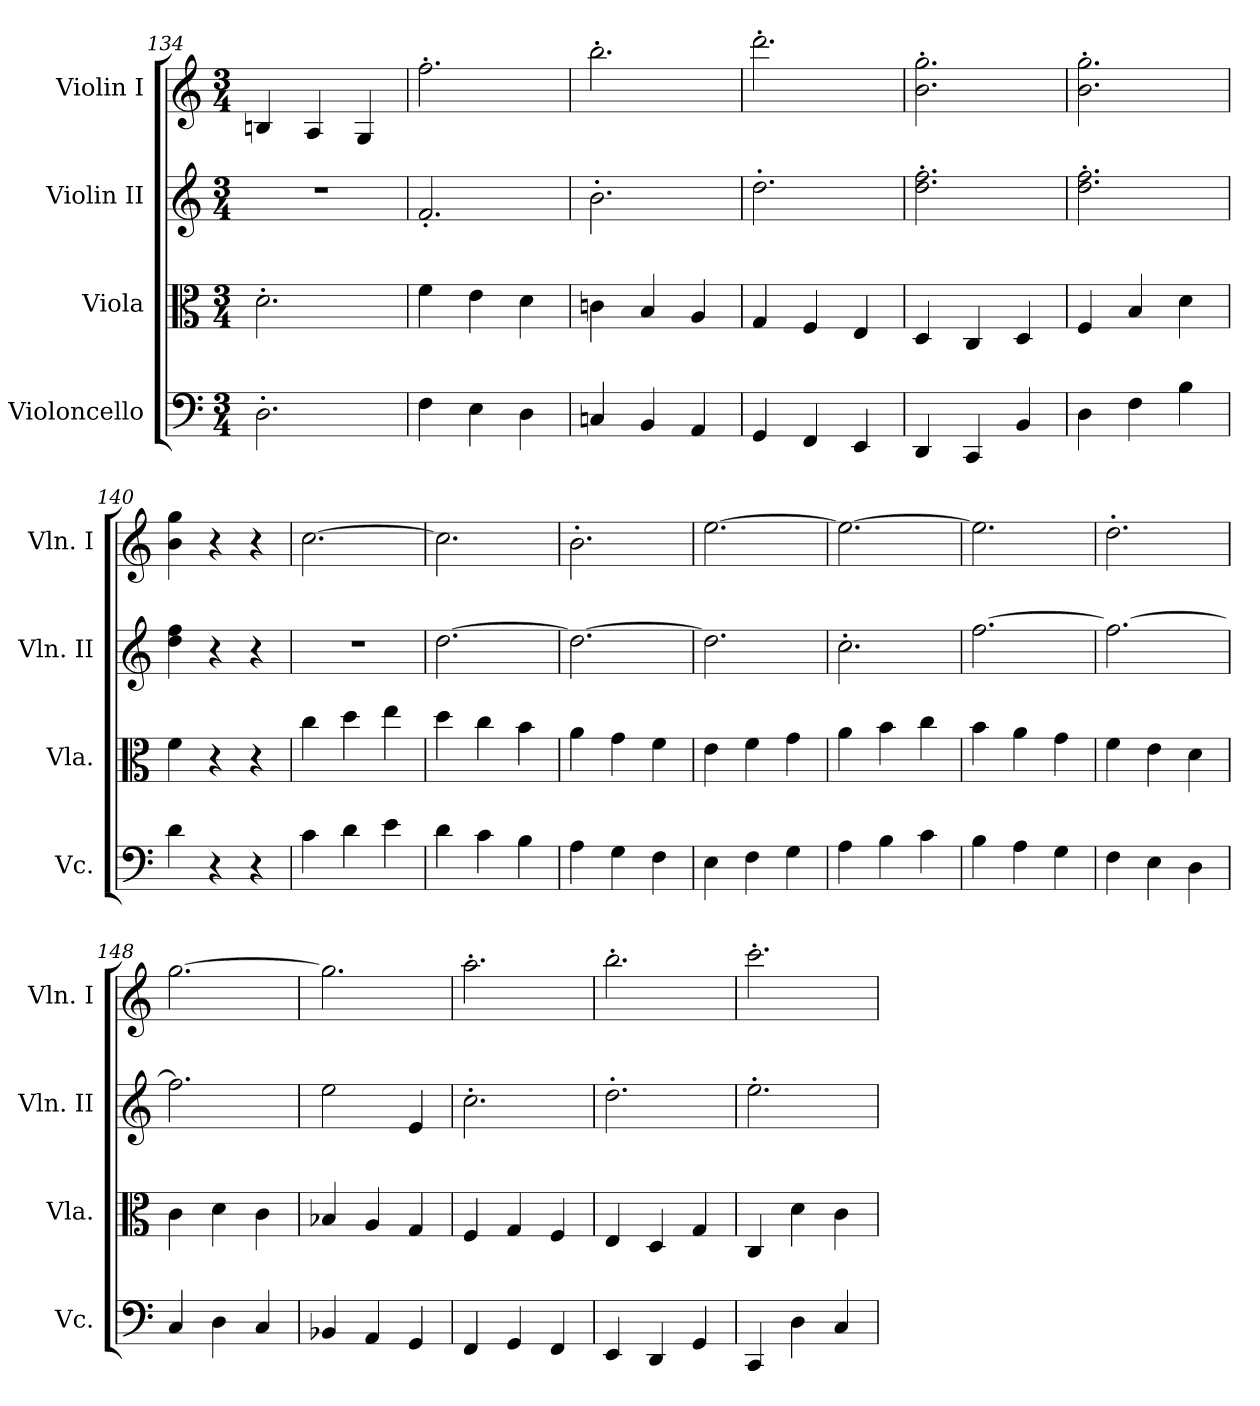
**kern	**kern	**kern	**kern
*part4	*part3	*part2	*part1
*staff4	*staff3	*staff2	*staff1
*I"Violoncello	*I"Viola	*I"Violin II	*I"Violin I
*I'Vc.	*I'Vla.	*I'Vln. II	*I'Vln. I
*clefF4	*clefC3	*clefG2	*clefG2
*k[]	*k[]	*k[]	*k[]
*C:	*C:	*C:	*C:
*M3/4	*M3/4	*M3/4	*M3/4
=134	=134	=134	=134
2.D'\	2.d'\	2.r	4Bn/
.	.	.	4A/
.	.	.	4G/
=135	=135	=135	=135
4F\	4f\	2.f'/	2.ff'\
4E\	4e\	.	.
4D\	4d\	.	.
=136	=136	=136	=136
4Cn/	4cn\	2.b'\	2.bb'\
4BB/	4B/	.	.
4AA/	4A/	.	.
=137	=137	=137	=137
4GG/	4G/	2.dd'\	2.ddd'\
4FF/	4F/	.	.
4EE/	4E/	.	.
=138	=138	=138	=138
4DD/	4D/	2.dd\' 2.ff\'	2.b\' 2.gg\'
4CC/	4C/	.	.
4BB/	4D/	.	.
=139	=139	=139	=139
4D\	4F/	2.dd\' 2.ff\'	2.b\' 2.gg\'
4F\	4B/	.	.
4B\	4d\	.	.
!!LO:PB:g=z
=140	=140	=140	=140
4d\	4f\	4dd\ 4ff\	4b\ 4gg\
4r	4r	4r	4r
4r	4r	4r	4r
=141	=141	=141	=141
4c\	4cc\	2.r	[2.cc\
4d\	4dd\	.	.
4e\	4ee\	.	.
=142	=142	=142	=142
4d\	4dd\	[2.dd\	2.cc\]
4c\	4cc\	.	.
4B\	4b\	.	.
=143	=143	=143	=143
4A\	4a\	2.dd\_	2.b'\
4G\	4g\	.	.
4F\	4f\	.	.
=144	=144	=144	=144
4E\	4e\	2.dd\]	[2.ee\
4F\	4f\	.	.
4G\	4g\	.	.
=145	=145	=145	=145
4A\	4a\	2.cc'\	2.ee\_
4B\	4b\	.	.
4c\	4cc\	.	.
=146	=146	=146	=146
4B\	4b\	[2.ff\	2.ee\]
4A\	4a\	.	.
4G\	4g\	.	.
=147	=147	=147	=147
4F\	4f\	2.ff\_	2.dd'\
4E\	4e\	.	.
4D\	4d\	.	.
!!LO:LB:g=z
=148	=148	=148	=148
4C/	4c\	2.ff\]	[2.gg\
4D\	4d\	.	.
4C/	4c\	.	.
=149	=149	=149	=149
4BB-X/	4B-X/	2ee\	2.gg\]
4AA/	4A/	.	.
4GG/	4G/	4e/	.
=150	=150	=150	=150
4FF/	4F/	2.cc'\	2.aa'\
4GG/	4G/	.	.
4FF/	4F/	.	.
=151	=151	=151	=151
4EE/	4E/	2.dd'\	2.bb'\
4DD/	4D/	.	.
4GG/	4G/	.	.
=152	=152	=152	=152
4CC/	4C/	2.ee'\	2.ccc'\
4D\	4d\	.	.
4C/	4c\	.	.
=	=	=	=
*-	*-	*-	*-
